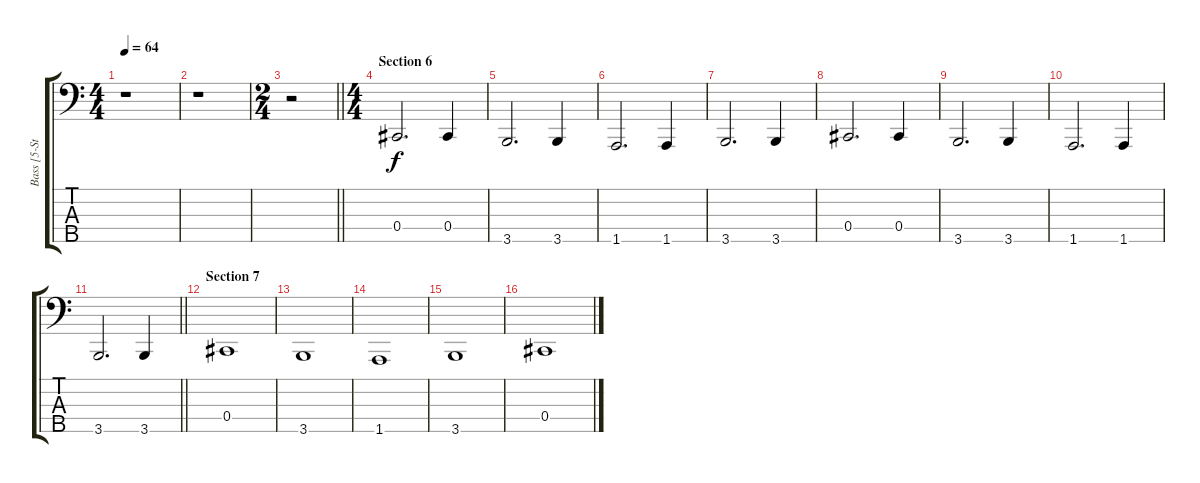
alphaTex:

\track ("Bass [5-String]" "Bass [5-St") {instrument electricbasspick}
\staff {score tabs}
\tuning (E2 B1 Gb1 Db1 Ab0) {hide}
\ts (4 4)
\tempo 64
\clef f4
\ks c
r.1{dy f} |
r.1 |
\ts (2 4)
\barLineRight lightlight
r.2 |
\ts (4 4)
\section ("" "Section 6")
0.4.2{d volume 12} 0.4.4 |
3.5.2{d} 3.5.4 |
1.5.2{d} 1.5.4 |
3.5.2{d} 3.5.4 |
0.4.2{d} 0.4.4 |
3.5.2{d} 3.5.4 |
1.5.2{d} 1.5.4 |
\barLineRight lightlight
3.5.2{d} 3.5.4 |
\section ("" "Section 7")
0.4.1 |
3.5.1 |
1.5.1 |
3.5.1 |
0.4.1
